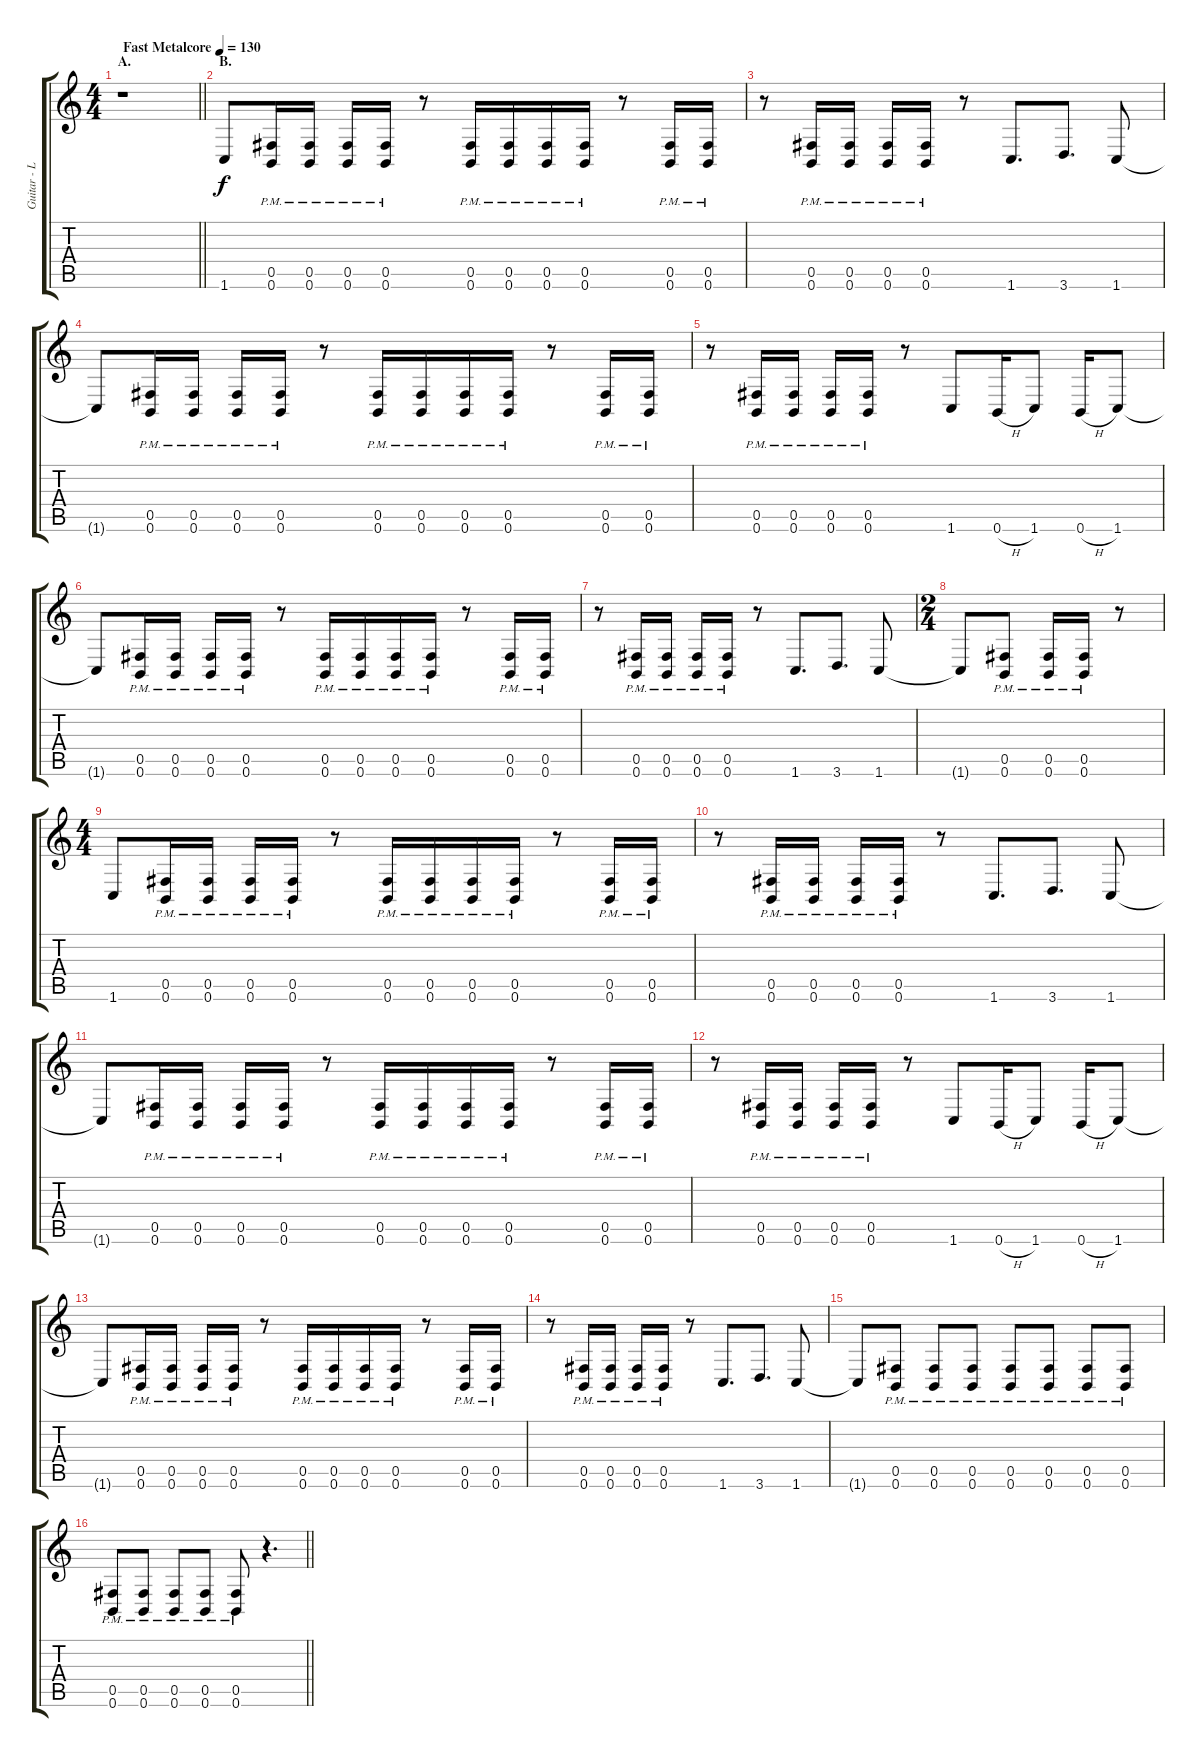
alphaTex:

\track ("Guitar - Left" "Guitar - L") {instrument distortionguitar}
\staff {score tabs}
\tuning (Db4 Ab3 E3 B2 Gb2 B1) {hide}
\ts (4 4)
\section ("" "A.")
\tempo (130 "Fast Metalcore")
\clef g2
\barLineRight lightlight
\ks c
r.1{dy f instrument distortionguitar} |
\section ("" "B.")
1.6.8 (0.5{pm} 0.6{pm}).16 (0.5{pm} 0.6{pm}).16 (0.5{pm} 0.6{pm}).16 (0.5{pm} 0.6{pm}).16 r.8 (0.5{pm} 0.6{pm}).16 (0.5{pm} 0.6{pm}).16 (0.5{pm} 0.6{pm}).16 (0.5{pm} 0.6{pm}).16 r.8 (0.5{pm} 0.6{pm}).16 (0.5{pm} 0.6{pm}).16 |
r.8 (0.5{pm} 0.6{pm}).16 (0.5{pm} 0.6{pm}).16 (0.5{pm} 0.6{pm}).16 (0.5{pm} 0.6{pm}).16 r.8 1.6.8{d} 3.6.8{d} 1.6.8 |
1.6{t}.8 (0.5{pm} 0.6{pm}).16 (0.5{pm} 0.6{pm}).16 (0.5{pm} 0.6{pm}).16 (0.5{pm} 0.6{pm}).16 r.8 (0.5{pm} 0.6{pm}).16 (0.5{pm} 0.6{pm}).16 (0.5{pm} 0.6{pm}).16 (0.5{pm} 0.6{pm}).16 r.8 (0.5{pm} 0.6{pm}).16 (0.5{pm} 0.6{pm}).16 |
r.8 (0.5{pm} 0.6{pm}).16 (0.5{pm} 0.6{pm}).16 (0.5{pm} 0.6{pm}).16 (0.5{pm} 0.6{pm}).16 r.8 1.6.8 0.6{h}.16 1.6.8 0.6{h}.16 1.6.8 |
1.6{t}.8 (0.5{pm} 0.6{pm}).16 (0.5{pm} 0.6{pm}).16 (0.5{pm} 0.6{pm}).16 (0.5{pm} 0.6{pm}).16 r.8 (0.5{pm} 0.6{pm}).16 (0.5{pm} 0.6{pm}).16 (0.5{pm} 0.6{pm}).16 (0.5{pm} 0.6{pm}).16 r.8 (0.5{pm} 0.6{pm}).16 (0.5{pm} 0.6{pm}).16 |
r.8 (0.5{pm} 0.6{pm}).16 (0.5{pm} 0.6{pm}).16 (0.5{pm} 0.6{pm}).16 (0.5{pm} 0.6{pm}).16 r.8 1.6.8{d} 3.6.8{d} 1.6.8 |
\ts (2 4)
1.6{t}.8 (0.5{pm} 0.6{pm}).8 (0.5{pm} 0.6{pm}).16 (0.5{pm} 0.6{pm}).16 r.8 |
\ts (4 4)
1.6.8 (0.5{pm} 0.6{pm}).16 (0.5{pm} 0.6{pm}).16 (0.5{pm} 0.6{pm}).16 (0.5{pm} 0.6{pm}).16 r.8 (0.5{pm} 0.6{pm}).16 (0.5{pm} 0.6{pm}).16 (0.5{pm} 0.6{pm}).16 (0.5{pm} 0.6{pm}).16 r.8 (0.5{pm} 0.6{pm}).16 (0.5{pm} 0.6{pm}).16 |
r.8 (0.5{pm} 0.6{pm}).16 (0.5{pm} 0.6{pm}).16 (0.5{pm} 0.6{pm}).16 (0.5{pm} 0.6{pm}).16 r.8 1.6.8{d} 3.6.8{d} 1.6.8 |
1.6{t}.8 (0.5{pm} 0.6{pm}).16 (0.5{pm} 0.6{pm}).16 (0.5{pm} 0.6{pm}).16 (0.5{pm} 0.6{pm}).16 r.8 (0.5{pm} 0.6{pm}).16 (0.5{pm} 0.6{pm}).16 (0.5{pm} 0.6{pm}).16 (0.5{pm} 0.6{pm}).16 r.8 (0.5{pm} 0.6{pm}).16 (0.5{pm} 0.6{pm}).16 |
r.8 (0.5{pm} 0.6{pm}).16 (0.5{pm} 0.6{pm}).16 (0.5{pm} 0.6{pm}).16 (0.5{pm} 0.6{pm}).16 r.8 1.6.8 0.6{h}.16 1.6.8 0.6{h}.16 1.6.8 |
1.6{t}.8 (0.5{pm} 0.6{pm}).16 (0.5{pm} 0.6{pm}).16 (0.5{pm} 0.6{pm}).16 (0.5{pm} 0.6{pm}).16 r.8 (0.5{pm} 0.6{pm}).16 (0.5{pm} 0.6{pm}).16 (0.5{pm} 0.6{pm}).16 (0.5{pm} 0.6{pm}).16 r.8 (0.5{pm} 0.6{pm}).16 (0.5{pm} 0.6{pm}).16 |
r.8 (0.5{pm} 0.6{pm}).16 (0.5{pm} 0.6{pm}).16 (0.5{pm} 0.6{pm}).16 (0.5{pm} 0.6{pm}).16 r.8 1.6.8{d} 3.6.8{d} 1.6.8 |
1.6{t}.8 (0.5{pm} 0.6{pm}).8 (0.5{pm} 0.6{pm}).8 (0.5{pm} 0.6{pm}).8 (0.5{pm} 0.6{pm}).8 (0.5{pm} 0.6{pm}).8 (0.5{pm} 0.6{pm}).8 (0.5{pm} 0.6{pm}).8 |
\barLineRight lightlight
(0.5{pm} 0.6{pm}).8 (0.5{pm} 0.6{pm}).8 (0.5{pm} 0.6{pm}).8 (0.5{pm} 0.6{pm}).8 (0.5{pm} 0.6{pm}).8 r.4{d}
